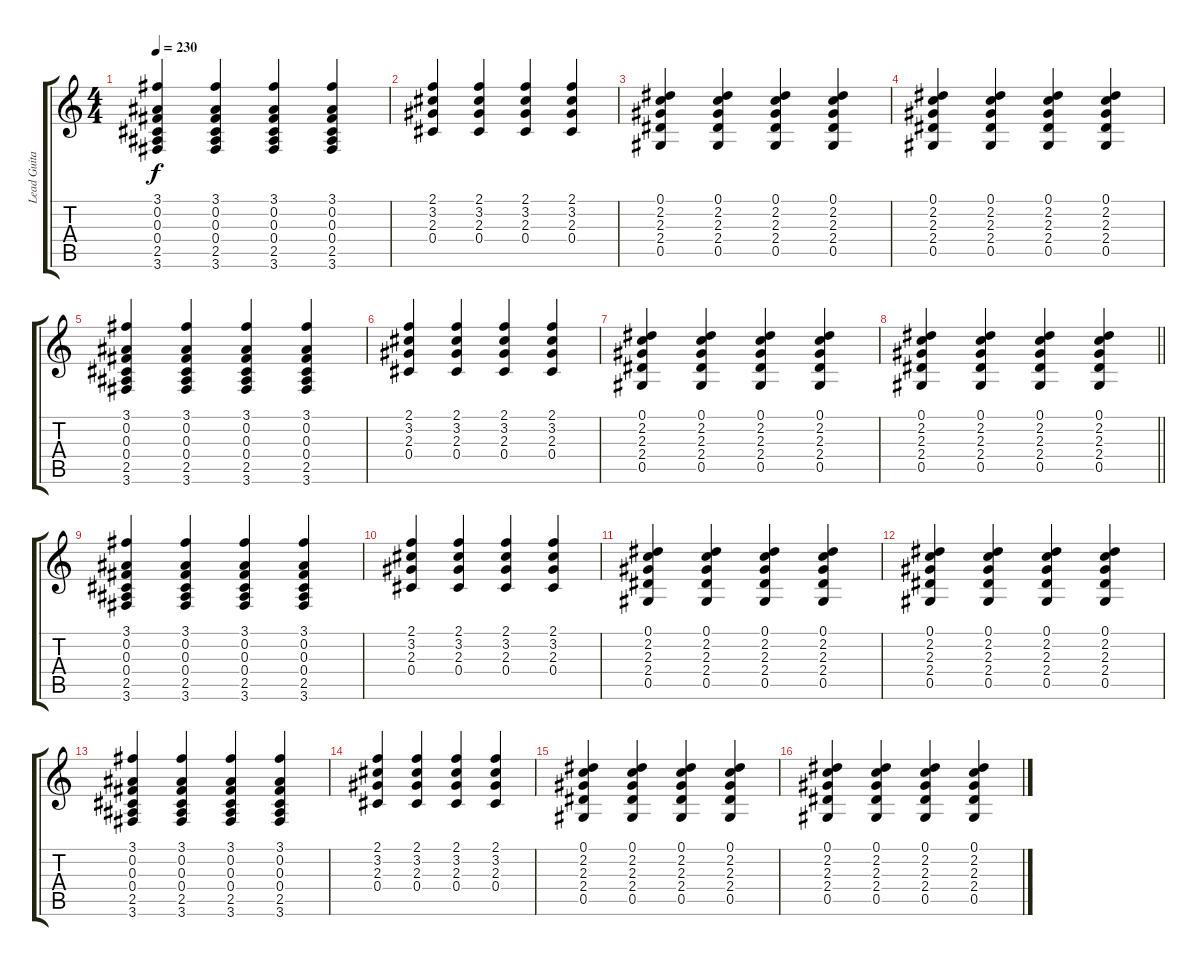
\track ("Lead Guitar" "Lead Guita") {instrument overdrivenguitar}
\staff {score tabs}
\tuning (Eb4 Bb3 Gb3 Db3 Ab2 Eb2) {hide}
\ts (4 4)
\tempo 230
\clef g2
\ks c
(3.1 0.2 0.3 0.4 2.5 3.6).4{dy f} (3.1 0.2 0.3 0.4 2.5 3.6).4 (3.1 0.2 0.3 0.4 2.5 3.6).4 (3.1 0.2 0.3 0.4 2.5 3.6).4 |
(2.1 3.2 2.3 0.4).4 (2.1 3.2 2.3 0.4).4 (2.1 3.2 2.3 0.4).4 (2.1 3.2 2.3 0.4).4 |
(0.1 2.2 2.3 2.4 0.5).4 (0.1 2.2 2.3 2.4 0.5).4 (0.1 2.2 2.3 2.4 0.5).4 (0.1 2.2 2.3 2.4 0.5).4 |
(0.1 2.2 2.3 2.4 0.5).4 (0.1 2.2 2.3 2.4 0.5).4 (0.1 2.2 2.3 2.4 0.5).4 (0.1 2.2 2.3 2.4 0.5).4 |
(3.1 0.2 0.3 0.4 2.5 3.6).4 (3.1 0.2 0.3 0.4 2.5 3.6).4 (3.1 0.2 0.3 0.4 2.5 3.6).4 (3.1 0.2 0.3 0.4 2.5 3.6).4 |
(2.1 3.2 2.3 0.4).4 (2.1 3.2 2.3 0.4).4 (2.1 3.2 2.3 0.4).4 (2.1 3.2 2.3 0.4).4 |
(0.1 2.2 2.3 2.4 0.5).4 (0.1 2.2 2.3 2.4 0.5).4 (0.1 2.2 2.3 2.4 0.5).4 (0.1 2.2 2.3 2.4 0.5).4 |
\barLineRight lightlight
(0.1 2.2 2.3 2.4 0.5).4 (0.1 2.2 2.3 2.4 0.5).4 (0.1 2.2 2.3 2.4 0.5).4 (0.1 2.2 2.3 2.4 0.5).4 |
(3.1 0.2 0.3 0.4 2.5 3.6).4 (3.1 0.2 0.3 0.4 2.5 3.6).4 (3.1 0.2 0.3 0.4 2.5 3.6).4 (3.1 0.2 0.3 0.4 2.5 3.6).4 |
(2.1 3.2 2.3 0.4).4 (2.1 3.2 2.3 0.4).4 (2.1 3.2 2.3 0.4).4 (2.1 3.2 2.3 0.4).4 |
(0.1 2.2 2.3 2.4 0.5).4 (0.1 2.2 2.3 2.4 0.5).4 (0.1 2.2 2.3 2.4 0.5).4 (0.1 2.2 2.3 2.4 0.5).4 |
(0.1 2.2 2.3 2.4 0.5).4 (0.1 2.2 2.3 2.4 0.5).4 (0.1 2.2 2.3 2.4 0.5).4 (0.1 2.2 2.3 2.4 0.5).4 |
(3.1 0.2 0.3 0.4 2.5 3.6).4 (3.1 0.2 0.3 0.4 2.5 3.6).4 (3.1 0.2 0.3 0.4 2.5 3.6).4 (3.1 0.2 0.3 0.4 2.5 3.6).4 |
(2.1 3.2 2.3 0.4).4 (2.1 3.2 2.3 0.4).4 (2.1 3.2 2.3 0.4).4 (2.1 3.2 2.3 0.4).4 |
(0.1 2.2 2.3 2.4 0.5).4 (0.1 2.2 2.3 2.4 0.5).4 (0.1 2.2 2.3 2.4 0.5).4 (0.1 2.2 2.3 2.4 0.5).4 |
(0.1 2.2 2.3 2.4 0.5).4 (0.1 2.2 2.3 2.4 0.5).4 (0.1 2.2 2.3 2.4 0.5).4 (0.1 2.2 2.3 2.4 0.5).4
